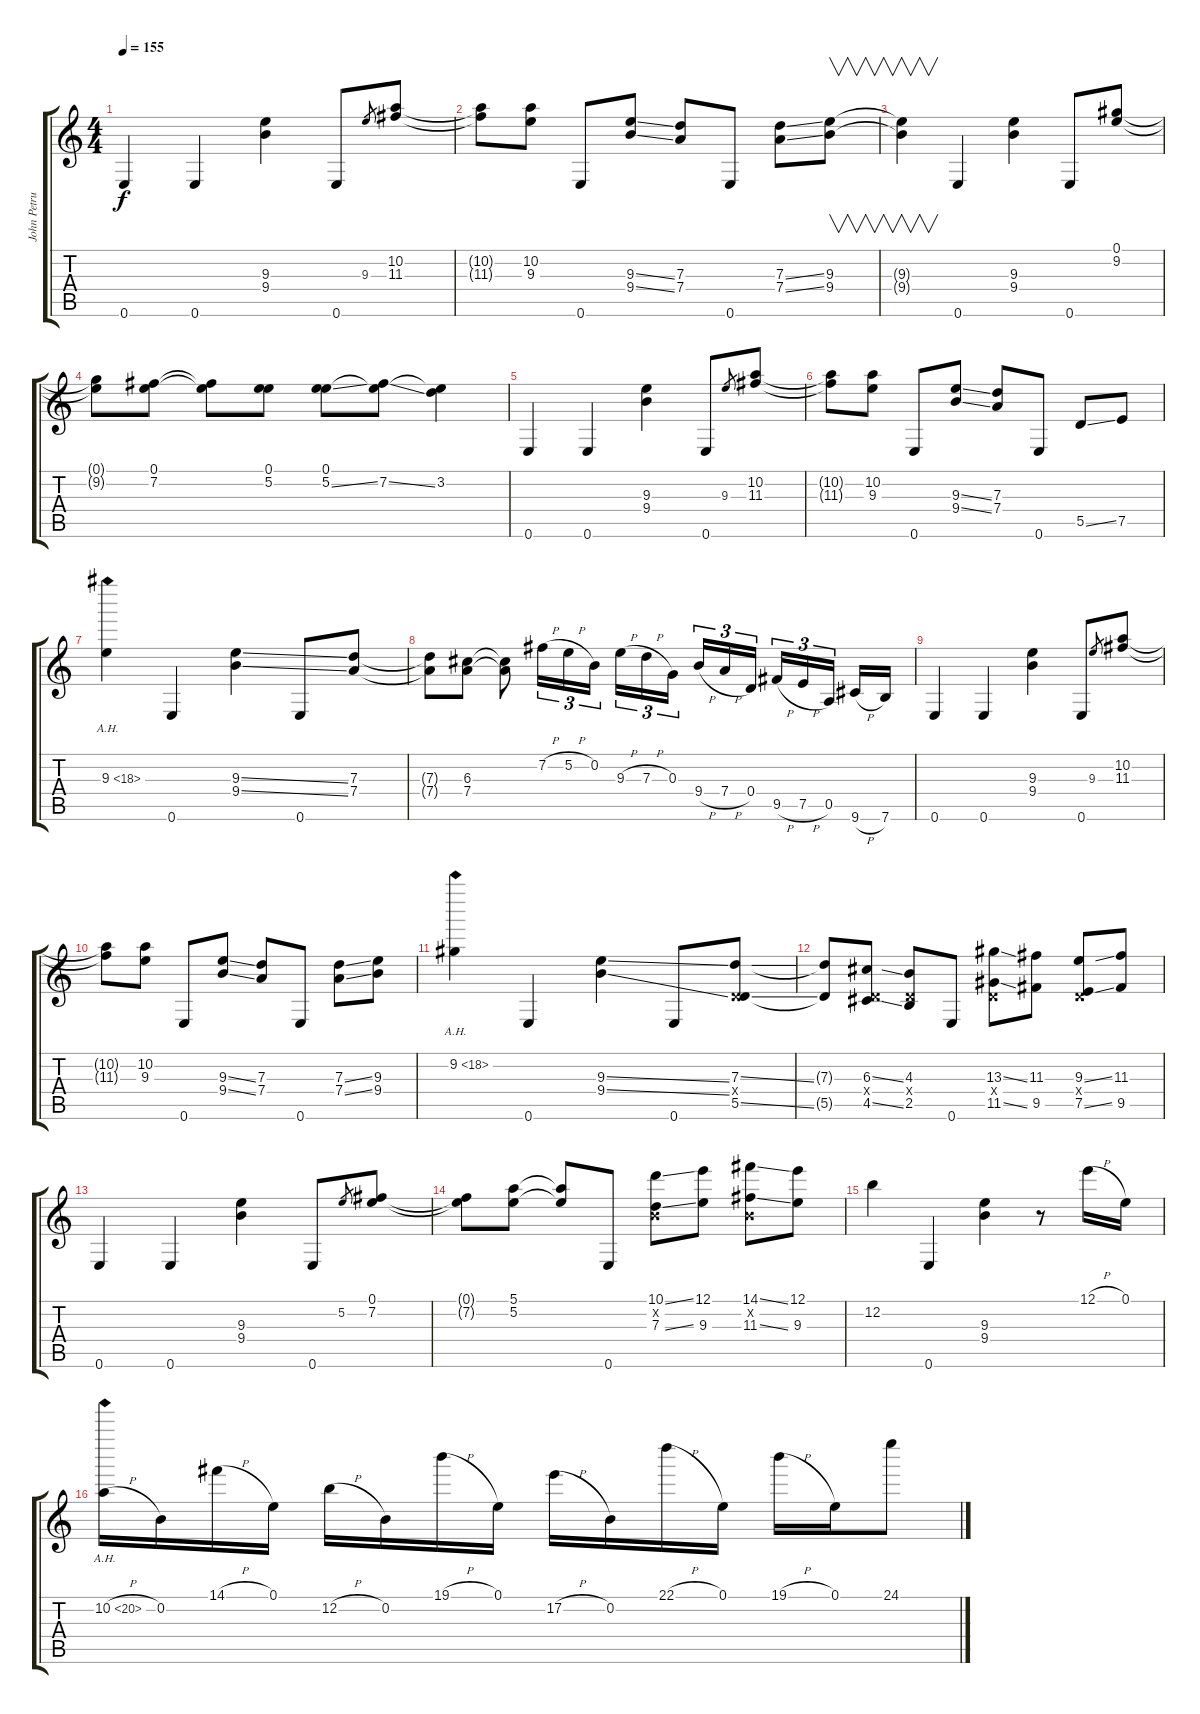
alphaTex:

\track ("John Petrucci - 6 Strings Guitar" "John Petru") {instrument distortionguitar}
\staff {score tabs}
\tuning (E4 B3 G3 D3 A2 E2) {hide}
\ts (4 4)
\tempo 155
\clef g2
\ks c
0.6.4{dy f instrument distortionguitar} 0.6.4 (9.3 9.4).4 0.6.8 9.3.8{gr} (10.2 11.3).8 |
(10.2{t} 11.3{t}).8 (10.2 9.3).8 0.6.8 (9.3{ss} 9.4{ss}).8 (7.3 7.4).8 0.6.8 (7.3{ss} 7.4{ss}).8 (9.3 9.4).8{v} |
(9.3{t} 9.4{t}).4{v} 0.6.4 (9.3 9.4).4 0.6.8 (0.1 9.2).8 |
(0.1{t} 9.2{t}).8 (0.1 7.2).8 (0.1{t} 7.2{t}).8 (0.1 5.2).8 (0.1 5.2{ss}).8 (0.1{t} 7.2{ss}).8 (0.1{t} 3.2).4 |
0.6.4 0.6.4 (9.3 9.4).4 0.6.8 9.3.8{gr} (10.2 11.3).8 |
(10.2{t} 11.3{t}).8 (10.2 9.3).8 0.6.8 (9.3{ss} 9.4{ss}).8 (7.3 7.4).8 0.6.8 5.5{ss}.8 7.5.8 |
9.3{ah 9}.4 0.6.4 (9.3{ss} 9.4{ss}).4 0.6.8 (7.3 7.4).8 |
(7.3{t} 7.4{t}).8 (6.3 7.4).8 (6.3{t} 7.4{t}).8 7.2{h}.16{tu (3 2)} 5.2{h}.16{tu (3 2)} 0.2.16{tu (3 2)} 9.3{h}.16{tu (3 2)} 7.3{h}.16{tu (3 2)} 0.3.16{tu (3 2)} 9.4{h}.16{tu (3 2)} 7.4{h}.16{tu (3 2)} 0.4.16{tu (3 2)} 9.5{h}.16{tu (3 2)} 7.5{h}.16{tu (3 2)} 0.5.16{tu (3 2)} 9.6{h}.16 7.6.16 |
0.6.4 0.6.4 (9.3 9.4).4 0.6.8 9.3.8{gr} (10.2 11.3).8 |
(10.2{t} 11.3{t}).8 (10.2 9.3).8 0.6.8 (9.3{ss} 9.4{ss}).8 (7.3 7.4).8 0.6.8 (7.3{ss} 7.4{ss}).8 (9.3 9.4).8 |
9.2{ah 9}.4 0.6.4 (9.3{ss} 9.4{ss}).4 0.6.8 (7.3{ss} 0.4{x} 5.5{ss}).8 |
(7.3{t} 5.5{t}).8 (6.3{ss} 0.4{x} 4.5{ss}).8 (4.3 0.4{x} 2.5).8 0.6.8 (13.3{ss} 0.4{x} 11.5{ss}).8 (11.3 9.5).8 (9.3{ss} 0.4{x} 7.5{ss}).8 (11.3 9.5).8 |
0.6.4 0.6.4 (9.3 9.4).4 0.6.8 5.2.8{gr} (0.1 7.2).8 |
(0.1{t} 7.2{t}).8 (5.1 5.2).8 (5.1{t} 5.2{t}).8 0.6.8 (10.1{ss} 0.2{x} 7.3{ss}).8 (12.1 9.3).8 (14.1{ss} 0.2{x} 11.3{ss}).8 (12.1 9.3).8 |
12.2.4 0.6.4 (9.3 9.4).4 r.8 12.1{h}.16 0.1.16 |
10.2{ah 10 h}.16 0.2.16 14.1{h}.16 0.1.16 12.2{h}.16 0.2.16 19.1{h}.16 0.1.16 17.2{h}.16 0.2.16 22.1{h}.16 0.1.16 19.1{h}.16 0.1.16 24.1.8
